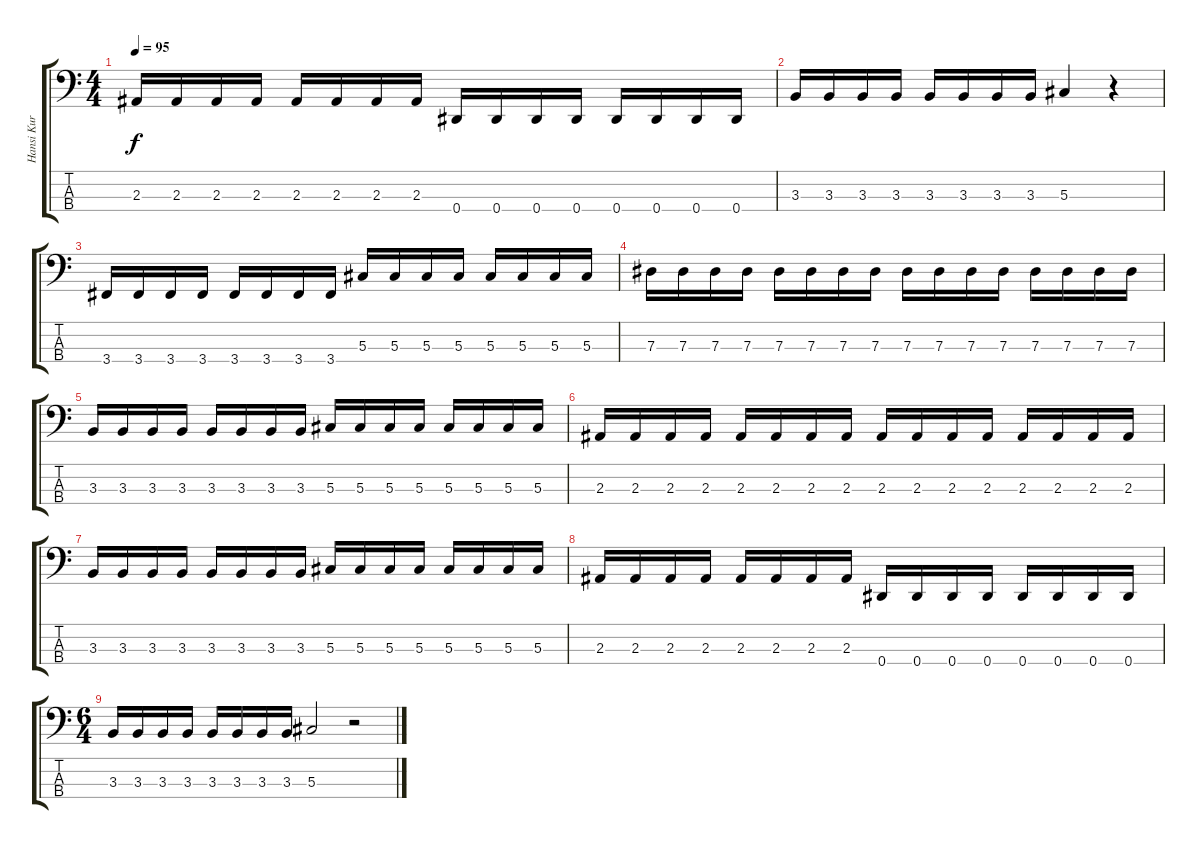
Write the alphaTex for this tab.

\track (" Hansi Kursch" " Hansi Kur") {instrument electricbasspick}
\staff {score tabs}
\tuning (Gb2 Db2 Ab1 Eb1) {hide}
\ts (4 4)
\tempo 95
\clef f4
\ks c
2.3.16{dy f} 2.3.16 2.3.16 2.3.16 2.3.16 2.3.16 2.3.16 2.3.16 0.4.16 0.4.16 0.4.16 0.4.16 0.4.16 0.4.16 0.4.16 0.4.16 |
3.3.16 3.3.16 3.3.16 3.3.16 3.3.16 3.3.16 3.3.16 3.3.16 5.3.4 r.4 |
3.4.16 3.4.16 3.4.16 3.4.16 3.4.16 3.4.16 3.4.16 3.4.16 5.3.16 5.3.16 5.3.16 5.3.16 5.3.16 5.3.16 5.3.16 5.3.16 |
7.3.16 7.3.16 7.3.16 7.3.16 7.3.16 7.3.16 7.3.16 7.3.16 7.3.16 7.3.16 7.3.16 7.3.16 7.3.16 7.3.16 7.3.16 7.3.16 |
3.3.16 3.3.16 3.3.16 3.3.16 3.3.16 3.3.16 3.3.16 3.3.16 5.3.16 5.3.16 5.3.16 5.3.16 5.3.16 5.3.16 5.3.16 5.3.16 |
2.3.16 2.3.16 2.3.16 2.3.16 2.3.16 2.3.16 2.3.16 2.3.16 2.3.16 2.3.16 2.3.16 2.3.16 2.3.16 2.3.16 2.3.16 2.3.16 |
3.3.16 3.3.16 3.3.16 3.3.16 3.3.16 3.3.16 3.3.16 3.3.16 5.3.16 5.3.16 5.3.16 5.3.16 5.3.16 5.3.16 5.3.16 5.3.16 |
2.3.16 2.3.16 2.3.16 2.3.16 2.3.16 2.3.16 2.3.16 2.3.16 0.4.16 0.4.16 0.4.16 0.4.16 0.4.16 0.4.16 0.4.16 0.4.16 |
\ts (6 4)
3.3.16 3.3.16 3.3.16 3.3.16 3.3.16 3.3.16 3.3.16 3.3.16 5.3.2 r.2
